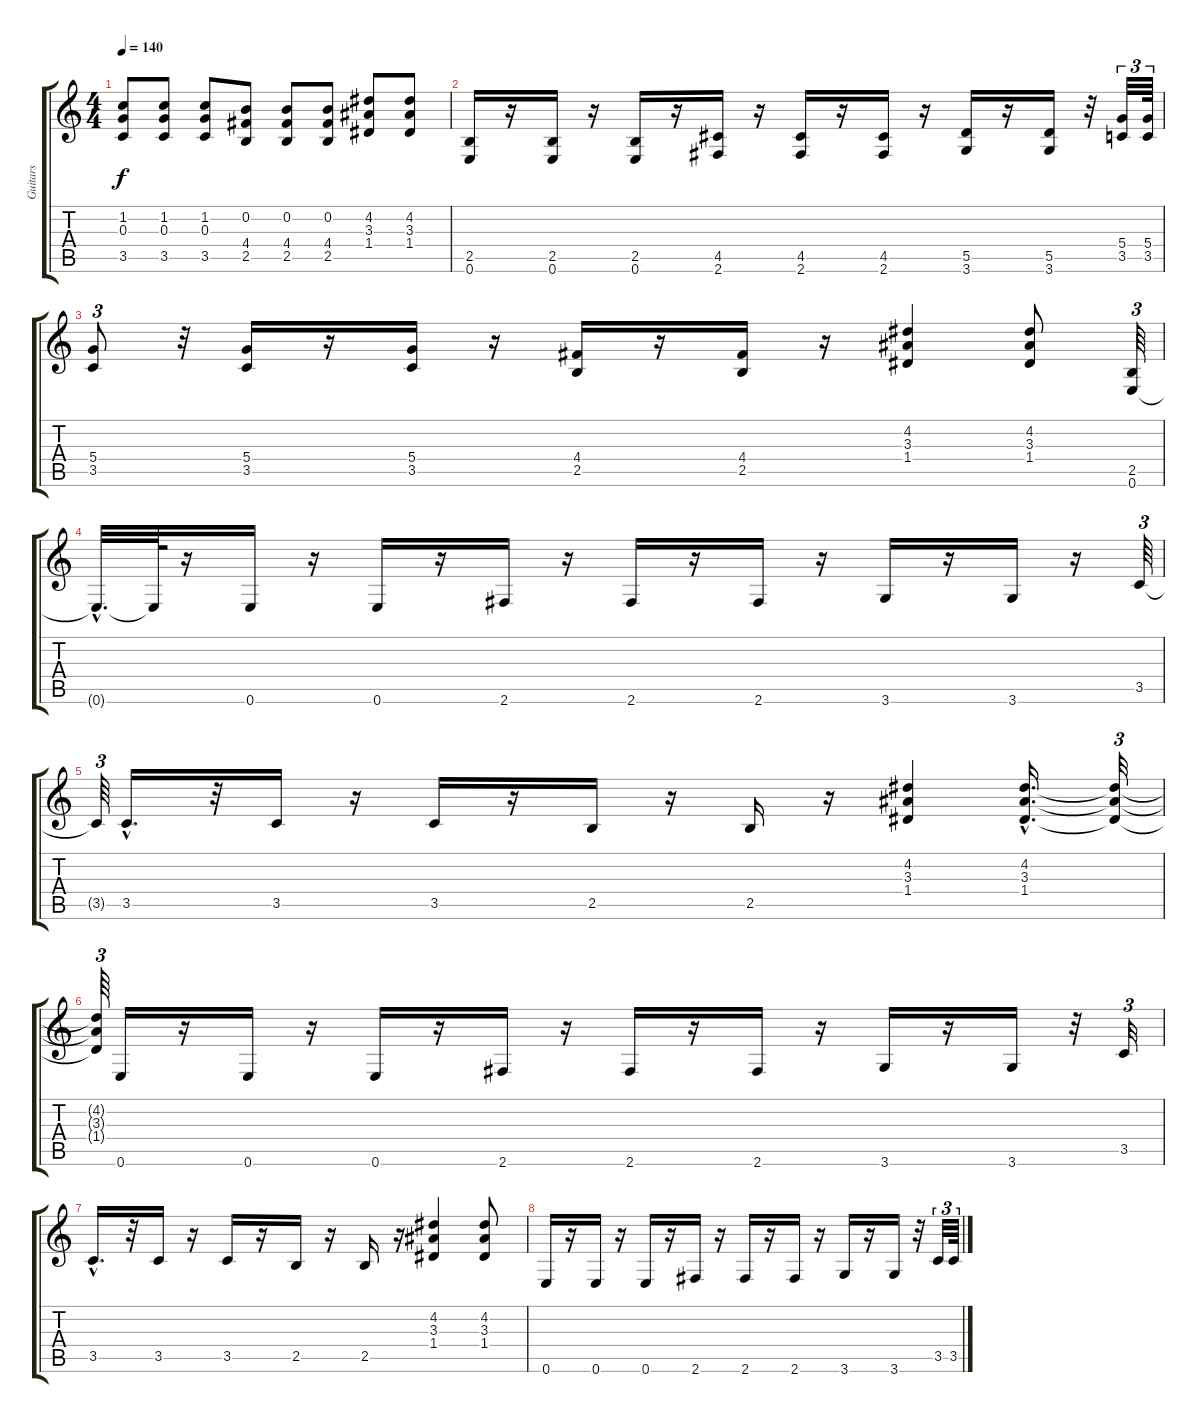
\track ("Guitars" "Guitars") {instrument overdrivenguitar}
\staff {score tabs}
\tuning (E4 B3 G3 D3 A2 E2) {hide}
\ts (4 4)
\tempo 140
\clef g2
\ks c
(1.2 0.3 3.5).8{dy f} (1.2 0.3 3.5).8 (1.2 0.3 3.5).8 (0.2 4.4 2.5).8 (0.2 4.4 2.5).8 (0.2 4.4 2.5).8 (4.2 3.3 1.4).8 (4.2 3.3 1.4).8 |
(2.5 0.6).16 r.16 (2.5 0.6).16 r.16 (2.5 0.6).16 r.16 (4.5 2.6).16 r.16 (4.5 2.6).16 r.16 (4.5 2.6).16 r.16 (5.5 3.6).16 r.16 (5.5 3.6).16 r.32 (5.4 3.5).32{tu (3 2)} (5.4 3.5).64{tu (3 2)} |
(5.4 3.5).8{tu (3 2)} r.32 (5.4 3.5).16 r.16 (5.4 3.5).16 r.16 (4.4 2.5).16 r.16 (4.4 2.5).16 r.16 (4.2 3.3 1.4).4 (4.2 3.3 1.4).8 (2.5 0.6).64{tu (3 2)} |
0.6{hac t}.32{d} 0.6{t}.64 r.16 0.6.16 r.16 0.6.16 r.16 2.6.16 r.16 2.6.16 r.16 2.6.16 r.16 3.6.16 r.16 3.6.16 r.16 3.5.64{tu (3 2)} |
3.5{t}.64{tu (3 2)} 3.5{hac}.16{d} r.32 3.5.16 r.16 3.5.16 r.16 2.5.16 r.16 2.5.16 r.16 (4.2 3.3 1.4).4 (4.2{hac} 3.3{hac} 1.4{hac}).16{d} (4.2{t} 3.3{t} 1.4{t}).32{tu (3 2)} |
(4.2{t} 3.3{t} 1.4{t}).64{tu (3 2)} 0.6.16 r.16 0.6.16 r.16 0.6.16 r.16 2.6.16 r.16 2.6.16 r.16 2.6.16 r.16 3.6.16 r.16 3.6.16 r.32 3.5.32{tu (3 2)} |
3.5{hac}.16{d} r.32 3.5.16 r.16 3.5.16 r.16 2.5.16 r.16 2.5.16 r.16 (4.2 3.3 1.4).4 (4.2 3.3 1.4).8 |
0.6.16 r.16 0.6.16 r.16 0.6.16 r.16 2.6.16 r.16 2.6.16 r.16 2.6.16 r.16 3.6.16 r.16 3.6.16 r.32 3.5.32{tu (3 2)} 3.5.64{tu (3 2)}
